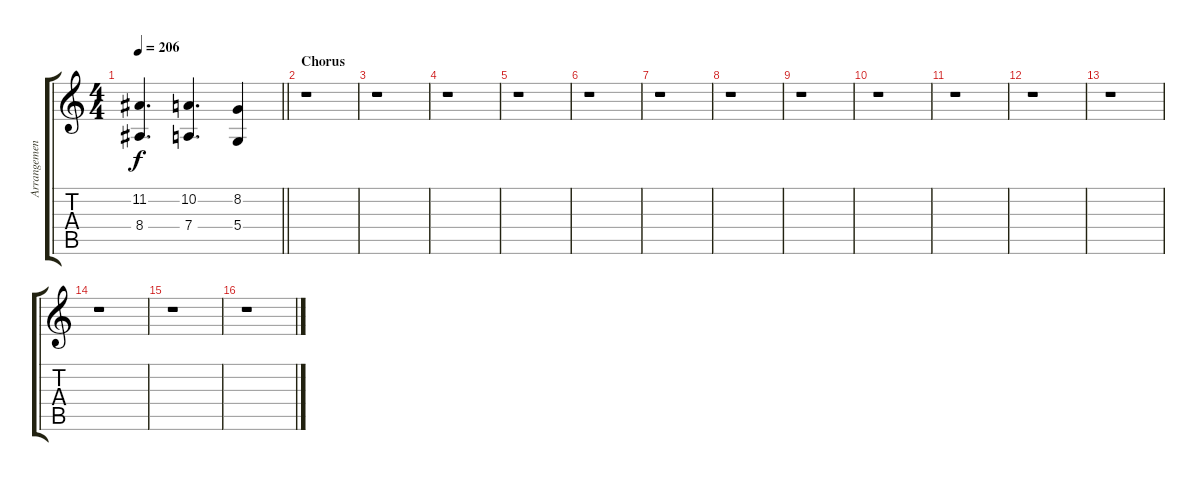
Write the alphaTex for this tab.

\track ("Arrangements/Elize" "Arrangemen") {instrument orchestrahit}
\staff {score tabs}
\tuning (E4 B3 G3 D3 A2 E2) {hide}
\ts (4 4)
\tempo 206
\clef g2
\barLineRight lightlight
\ks c
(11.2 8.4).4{d dy f volume 8 balance 6 instrument tubularbells} (10.2 7.4).4{d} (8.2 5.4).4 |
\section ("" "Chorus")
r.1 |
r.1 |
r.1 |
r.1 |
r.1 |
r.1 |
r.1 |
r.1 |
r.1 |
r.1 |
r.1 |
r.1 |
r.1 |
r.1 |
r.1
